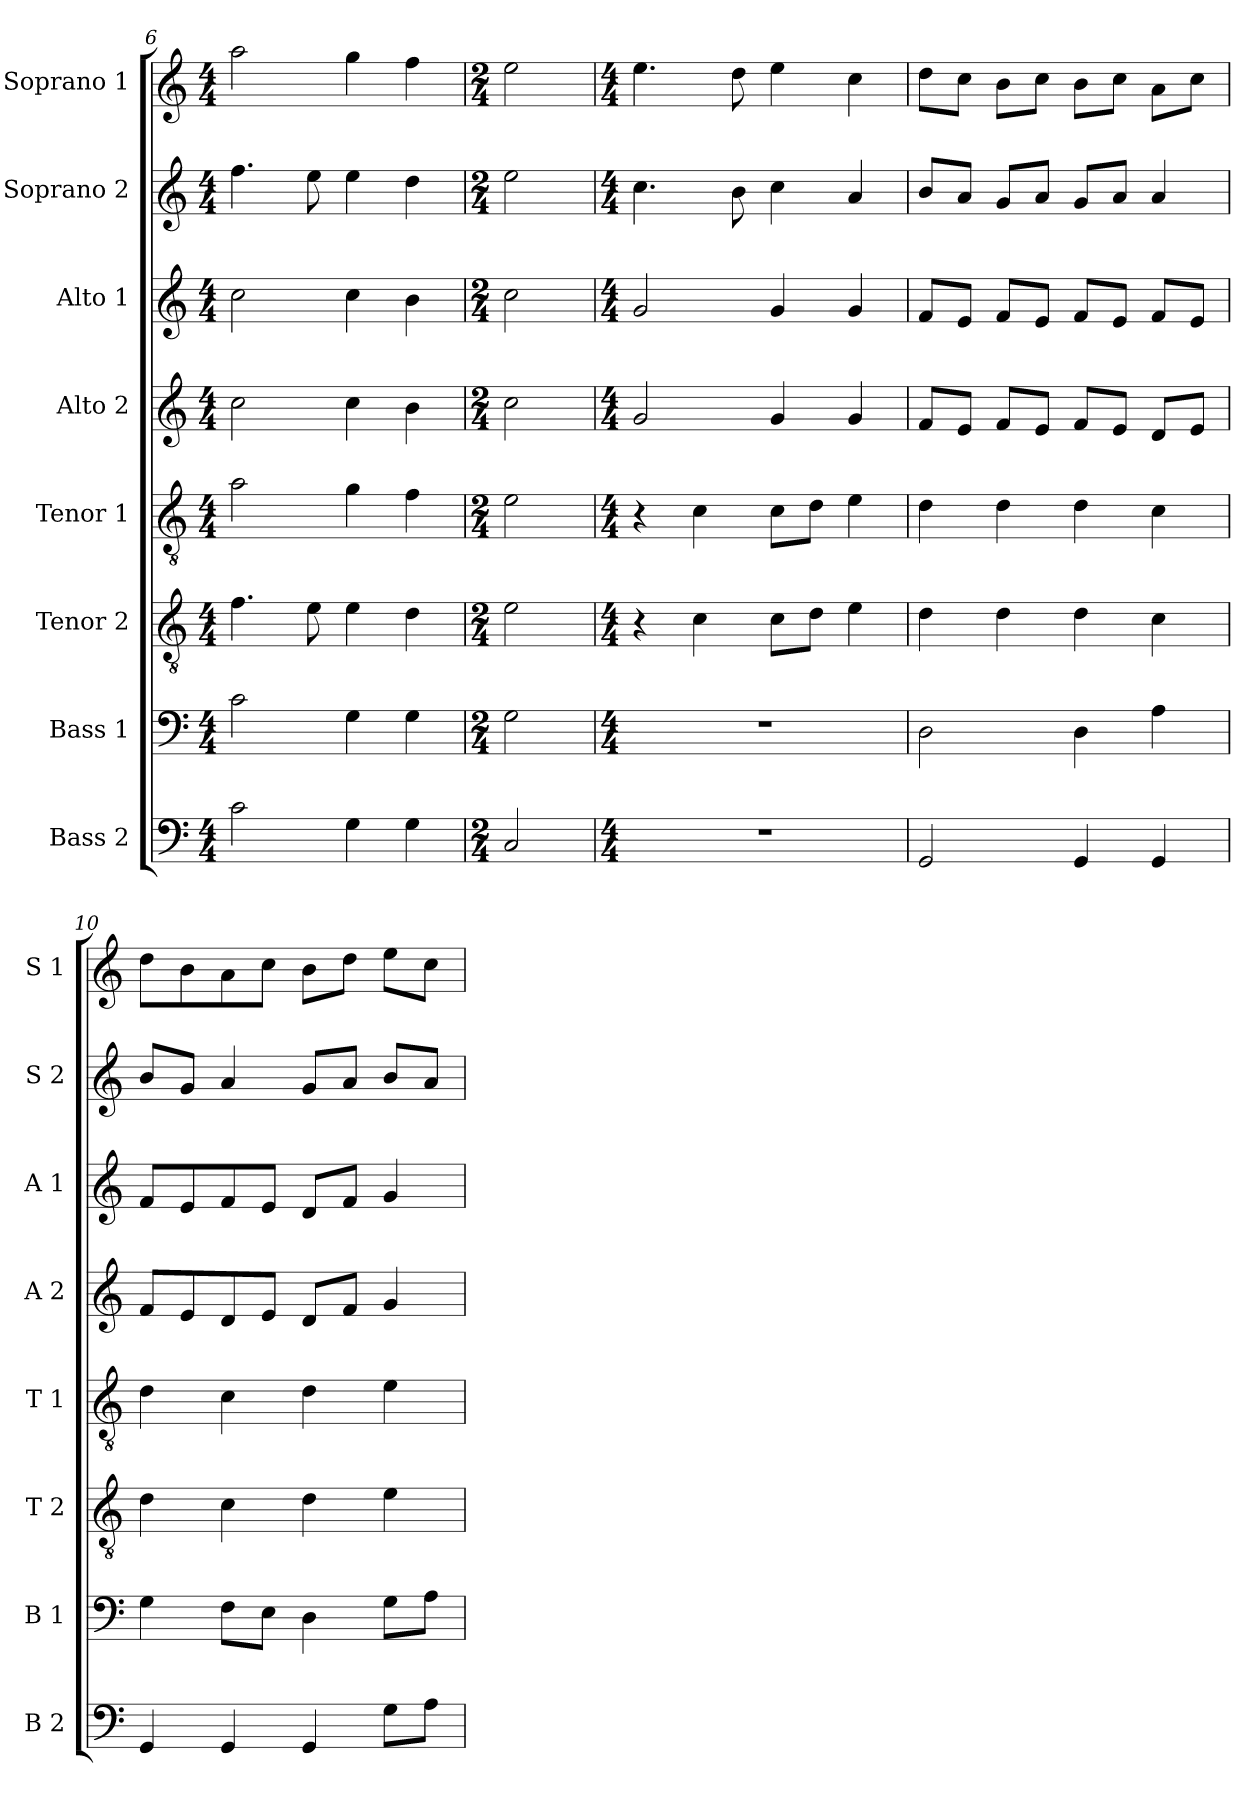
**kern	**kern	**kern	**kern	**kern	**kern	**kern	**kern
*part8	*part7	*part6	*part5	*part4	*part3	*part2	*part1
*staff8	*staff7	*staff6	*staff5	*staff4	*staff3	*staff2	*staff1
*I"Bass 2	*I"Bass 1	*I"Tenor 2	*I"Tenor 1	*I"Alto 2	*I"Alto 1	*I"Soprano 2	*I"Soprano 1
*I'B 2	*I'B 1	*I'T 2	*I'T 1	*I'A 2	*I'A 1	*I'S 2	*I'S 1
*clefF4	*clefF4	*clefGv2	*clefGv2	*clefG2	*clefG2	*clefG2	*clefG2
*k[]	*k[]	*k[]	*k[]	*k[]	*k[]	*k[]	*k[]
*C:	*C:	*C:	*C:	*C:	*C:	*C:	*C:
*M4/4	*M4/4	*M4/4	*M4/4	*M4/4	*M4/4	*M4/4	*M4/4
=6	=6	=6	=6	=6	=6	=6	=6
2c	2c	4.f	2a	2cc	2cc	4.ff	2aa
.	.	8e	.	.	.	8ee	.
4G	4G	4e	4g	4cc	4cc	4ee	4gg
4G	4G	4d	4f	4b	4b	4dd	4ff
=7	=7	=7	=7	=7	=7	=7	=7
*M2/4	*M2/4	*M2/4	*M2/4	*M2/4	*M2/4	*M2/4	*M2/4
2C	2G	2e	2e	2cc	2cc	2ee	2ee
=8	=8	=8	=8	=8	=8	=8	=8
*M4/4	*M4/4	*M4/4	*M4/4	*M4/4	*M4/4	*M4/4	*M4/4
1r	1r	4r	4r	2g	2g	4.cc	4.ee
.	.	4c	4c	.	.	.	.
.	.	.	.	.	.	8b	8dd
.	.	8cL	8cL	4g	4g	4cc	4ee
.	.	8dJ	8dJ	.	.	.	.
.	.	4e	4e	4g	4g	4a	4cc
=9	=9	=9	=9	=9	=9	=9	=9
2GG	2D	4d	4d	8fL	8fL	8bL	8ddL
.	.	.	.	8eJ	8eJ	8aJ	8ccJ
.	.	4d	4d	8fL	8fL	8gL	8bL
.	.	.	.	8eJ	8eJ	8aJ	8ccJ
4GG	4D	4d	4d	8fL	8fL	8gL	8bL
.	.	.	.	8eJ	8eJ	8aJ	8ccJ
4GG	4A	4c	4c	8dL	8fL	4a	8aL
.	.	.	.	8eJ	8eJ	.	8ccJ
=10	=10	=10	=10	=10	=10	=10	=10
4GG	4G	4d	4d	8fL	8fL	8bL	8ddL
.	.	.	.	8e	8e	8gJ	8b
4GG	8FL	4c	4c	8d	8f	4a	8a
.	8EJ	.	.	8eJ	8eJ	.	8ccJ
4GG	4D	4d	4d	8dL	8dL	8gL	8bL
.	.	.	.	8fJ	8fJ	8aJ	8ddJ
8GL	8GL	4e	4e	4g	4g	8bL	8eeL
8AJ	8AJ	.	.	.	.	8aJ	8ccJ
=	=	=	=	=	=	=	=
*-	*-	*-	*-	*-	*-	*-	*-
